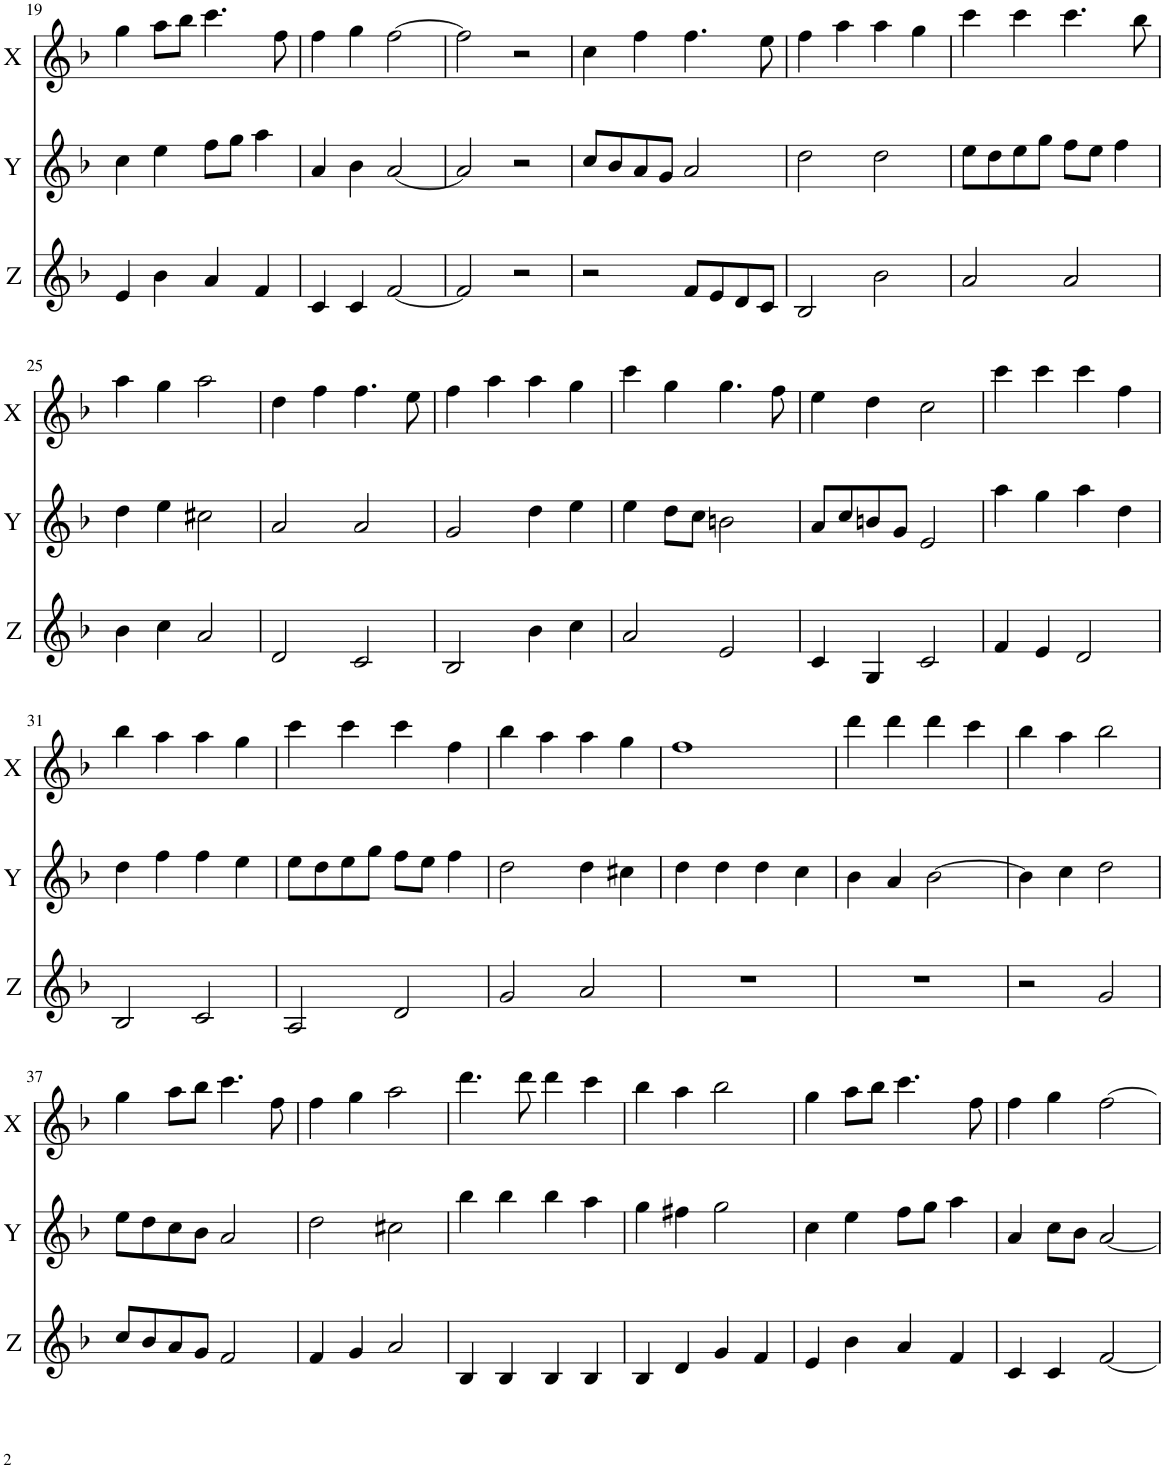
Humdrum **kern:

**kern	**kern	**kern
*part3	*part2	*part1
*staff3	*staff2	*staff1
*I"Z	*I"Y	*I"X
*I'Z	*I'Y	*I'X
!!LO:PB:g=z
*clefG2	*clefG2	*clefG2
*k[b-]	*k[b-]	*k[b-]
*M4/4	*M4/4	*M4/4
=19	=19	=19
4e/	4cc\	4gg\
4b-\	4ee\	8aa\L
.	.	8bb-\J
4a/	8ff\L	4.ccc\
.	8gg\J	.
4f/	4aa\	.
.	.	8ff\
=20	=20	=20
4c/	4a/	4ff\
4c/	4b-\	4gg\
[2f/	[2a/	[2ff\
=21	=21	=21
2f/]	2a/]	2ff\]
2r	2r	2r
=22	=22	=22
2r	8cc/L	4cc\
.	8b-/	.
.	8a/	4ff\
.	8g/J	.
8f/L	2a/	4.ff\
8e/	.	.
8d/	.	.
8c/J	.	8ee\
=23	=23	=23
2B-/	2dd\	4ff\
.	.	4aa\
2b-\	2dd\	4aa\
.	.	4gg\
=24	=24	=24
2a/	8ee\L	4ccc\
.	8dd\	.
.	8ee\	4ccc\
.	8gg\J	.
2a/	8ff\L	4.ccc\
.	8ee\J	.
.	4ff\	.
.	.	8bb-\
!!LO:LB:g=z
=25	=25	=25
4b-\	4dd\	4aa\
4cc\	4ee\	4gg\
2a/	2cc#X\	2aa\
=26	=26	=26
2d/	2a/	4dd\
.	.	4ff\
2c/	2a/	4.ff\
.	.	8ee\
=27	=27	=27
2B-/	2g/	4ff\
.	.	4aa\
4b-\	4dd\	4aa\
4cc\	4ee\	4gg\
=28	=28	=28
2a/	4ee\	4ccc\
.	8dd\L	4gg\
.	8cc\J	.
2e/	2bn\	4.gg\
.	.	8ff\
=29	=29	=29
4c/	8a/L	4ee\
.	8cc/	.
4G/	8bn/	4dd\
.	8g/J	.
2c/	2e/	2cc\
=30	=30	=30
4f/	4aa\	4ccc\
4e/	4gg\	4ccc\
2d/	4aa\	4ccc\
.	4dd\	4ff\
!!LO:LB:g=z
=31	=31	=31
2B-/	4dd\	4bb-\
.	4ff\	4aa\
2c/	4ff\	4aa\
.	4ee\	4gg\
=32	=32	=32
2A/	8ee\L	4ccc\
.	8dd\	.
.	8ee\	4ccc\
.	8gg\J	.
2d/	8ff\L	4ccc\
.	8ee\J	.
.	4ff\	4ff\
=33	=33	=33
2g/	2dd\	4bb-\
.	.	4aa\
2a/	4dd\	4aa\
.	4cc#X\	4gg\
=34	=34	=34
1r	4dd\	1ff
.	4dd\	.
.	4dd\	.
.	4cc\	.
=35	=35	=35
1r	4b-\	4ddd\
.	4a/	4ddd\
.	[2b-\	4ddd\
.	.	4ccc\
=36	=36	=36
2r	4b-\]	4bb-\
.	4cc\	4aa\
2g/	2dd\	2bb-\
!!LO:LB:g=z
=37	=37	=37
8cc/L	8ee\L	4gg\
8b-/	8dd\	.
8a/	8cc\	8aa\L
8g/J	8b-\J	8bb-\J
2f/	2a/	4.ccc\
.	.	8ff\
=38	=38	=38
4f/	2dd\	4ff\
4g/	.	4gg\
2a/	2cc#X\	2aa\
=39	=39	=39
4B-/	4bb-\	4.ddd\
4B-/	4bb-\	.
.	.	8ddd\
4B-/	4bb-\	4ddd\
4B-/	4aa\	4ccc\
=40	=40	=40
4B-/	4gg\	4bb-\
4d/	4ff#X\	4aa\
4g/	2gg\	2bb-\
4f/	.	.
=41	=41	=41
4e/	4cc\	4gg\
4b-\	4ee\	8aa\L
.	.	8bb-\J
4a/	8ff\L	4.ccc\
.	8gg\J	.
4f/	4aa\	.
.	.	8ff\
=42	=42	=42
4c/	4a/	4ff\
4c/	8cc\L	4gg\
.	8b-\J	.
[2f/	[2a/	[2ff\
=	=	=
*-	*-	*-
